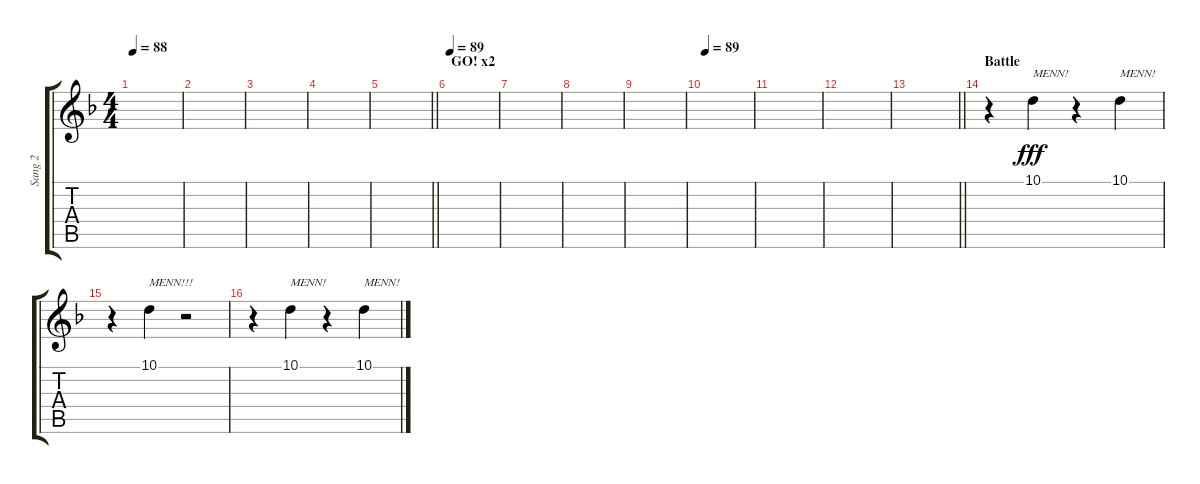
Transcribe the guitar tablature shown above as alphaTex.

\track ("Sang 2" "Sang 2") {instrument trumpet}
\staff {score tabs}
\tuning (E4 B3 G3 D3 A2 E2) {hide}
\ts (4 4)
\tempo 88
\clef g2
\ks dminor
|
|
|
|
\barLineRight lightlight
|
\section ("" "GO! x2")
\tempo 89
|
|
|
|
\tempo 89
|
|
|
\barLineRight lightlight
|
\section ("" "Battle")
r.4 10.1.4{txt "MENN!" dy fff} r.4 10.1.4{txt "MENN!"} |
r.4 10.1.4{txt "MENN!!!"} r.2 |
r.4 10.1.4{txt "MENN!"} r.4 10.1.4{txt "MENN!"}
